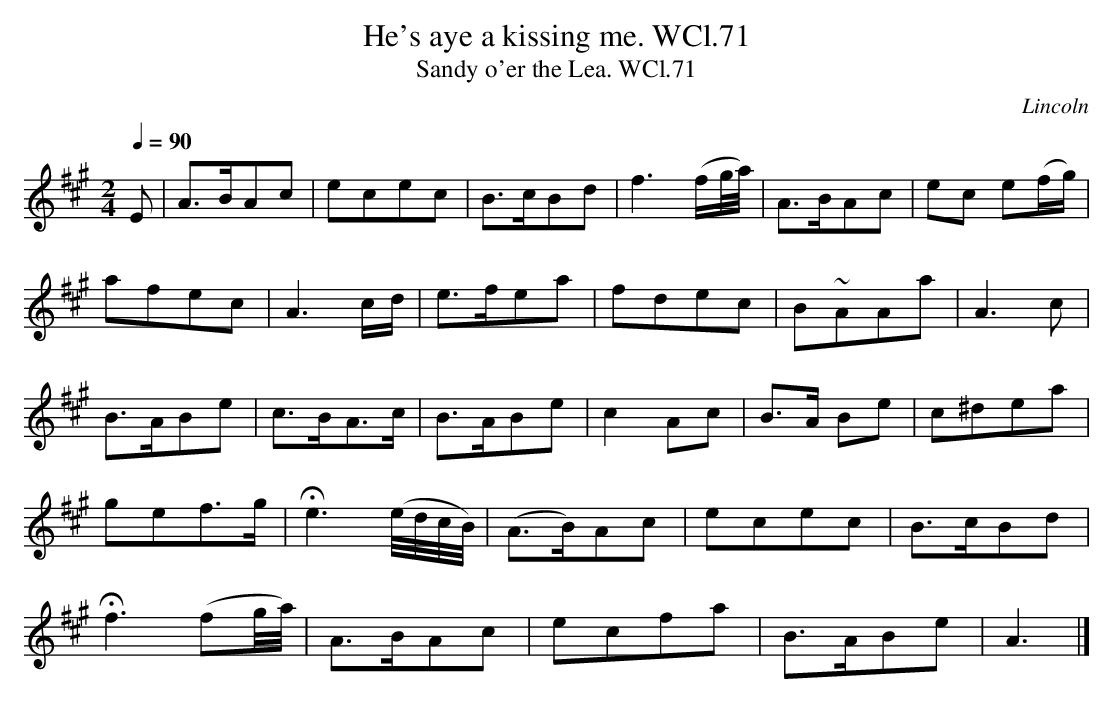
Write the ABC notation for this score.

X:1
T:He's aye a kissing me. WCl.71
T:Sandy o'er the Lea. WCl.71
L:1/8
M:2/4
O:Lincoln
Q:1/4=90
K:A
E|A>BAc|ecec|B>cBd|f3 (f/2g/4a/4)|A>BAc|ec e(f/2g/2)|!
afec|A3c/2d/2|e>fea|fdec|B~AAa|A3 c|!
B>ABe|c>BA>c|B>ABe|c2Ac|B>A Be|c^dea|!
gef>g|He3 (e/4d/4c/4B/4)|(A>B)Ac|ecec|B>cBd|!
Hf3 (fg/4a/4)|A>BAc|ecfa|B>ABe|A3|]
